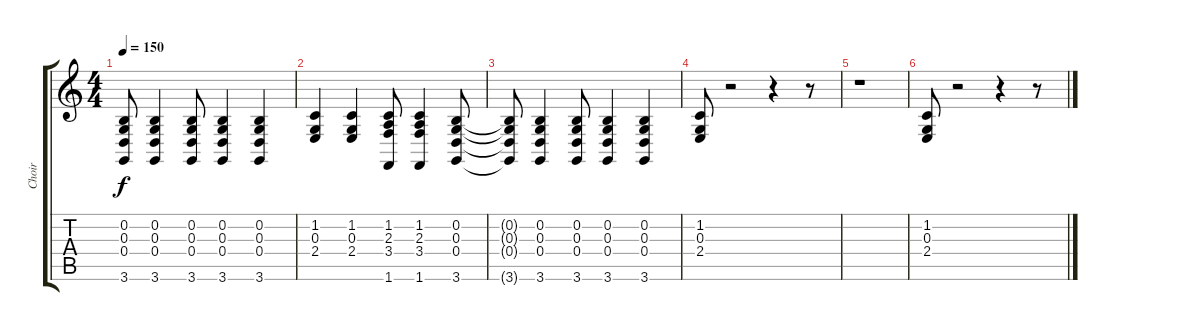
\track ("Choir" "Choir") {instrument choiraahs}
\staff {score tabs}
\tuning (E4 B3 G3 D3 A2 E2) {hide}
\ts (4 4)
\tempo 150
\clef g2
\ks c
(0.2{t} 0.3{t} 0.4{t} 3.6{t}).8{dy f} (0.2 0.3 0.4 3.6).4 (0.2 0.3 0.4 3.6).8 (0.2 0.3 0.4 3.6).4 (0.2 0.3 0.4 3.6).4 |
(1.2 0.3 2.4).4 (1.2 0.3 2.4).4 (1.2 2.3 3.4 1.6).8 (1.2 2.3 3.4 1.6).4 (0.2 0.3 0.4 3.6).8 |
(0.2{t} 0.3{t} 0.4{t} 3.6{t}).8 (0.2 0.3 0.4 3.6).4 (0.2 0.3 0.4 3.6).8 (0.2 0.3 0.4 3.6).4 (0.2 0.3 0.4 3.6).4 |
(1.2 0.3 2.4).8 r.2 r.4 r.8 |
r.1 |
(1.2 0.3 2.4).8 r.2 r.4 r.8
